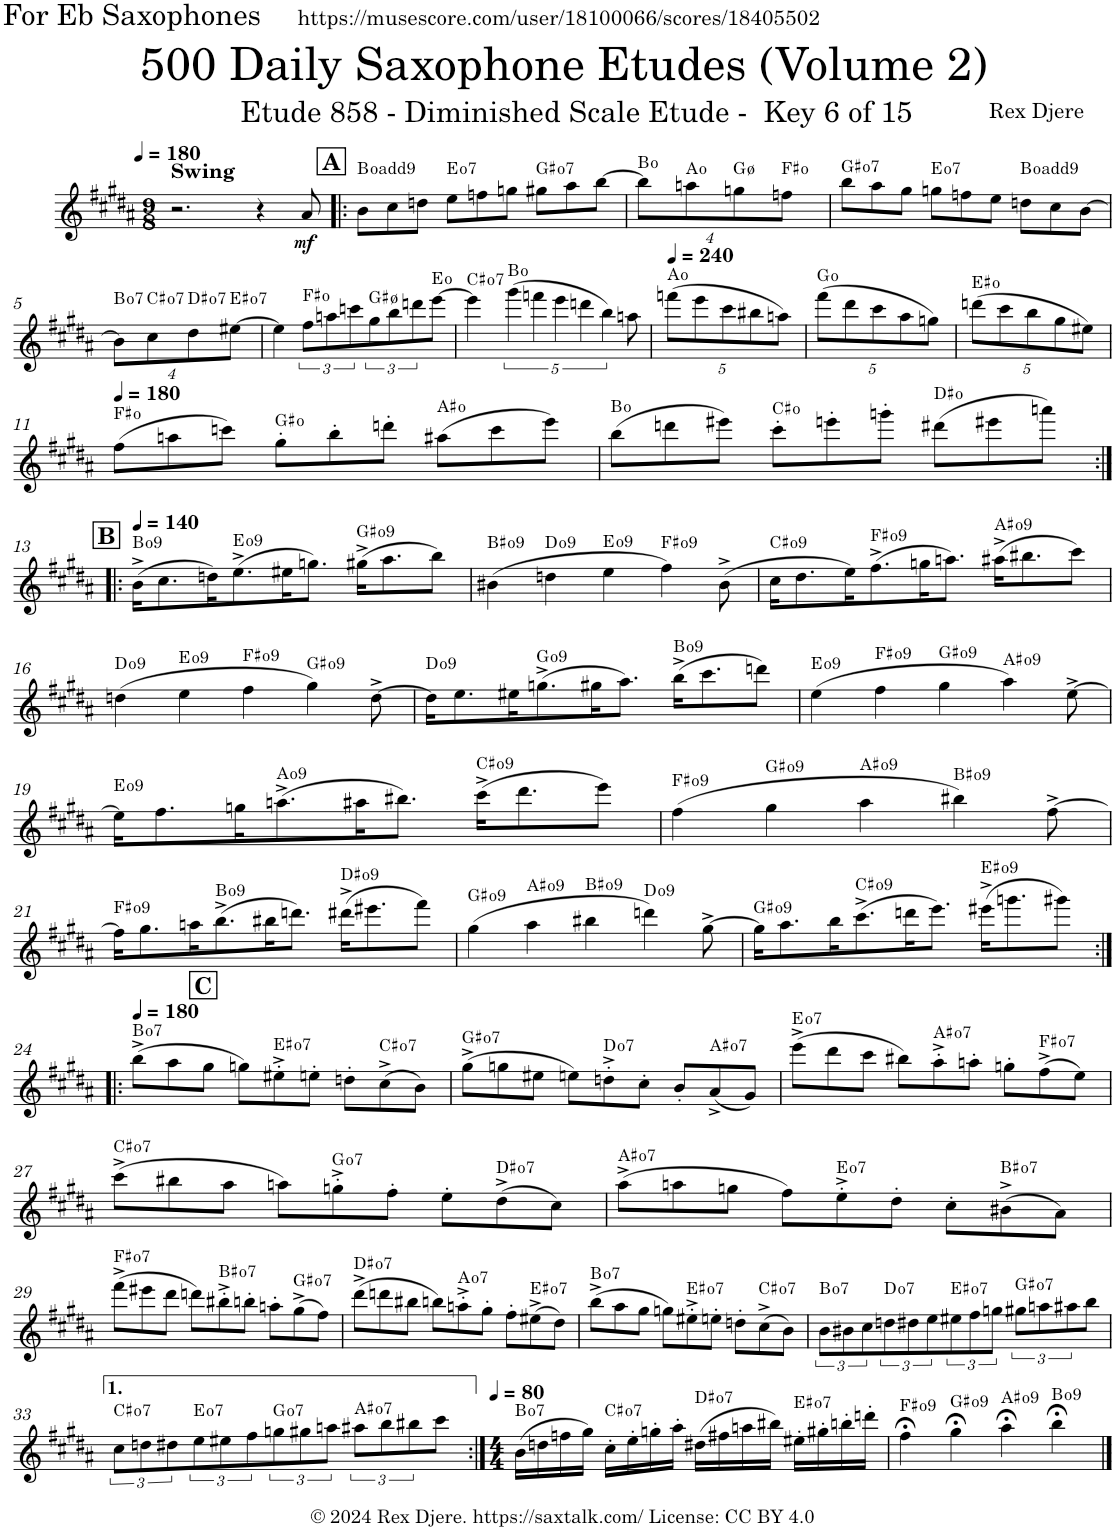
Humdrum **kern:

**kern	**dynam	**harte
*part1	*part1	*part1
*staff1	*staff1	*
*I"Alto Saxophone	*	*
*I'A. Sax.	*	*
*clefG2	*	*
*Trd5c9	*	*
*k[f#c#g#d#a#]	*	*
*M9/8	*	*
*MM180	*	*
=1	=1	=1
!LO:TX:a:B:t=Swing	!	!
2.r	.	.
4r	.	.
!	!LO:DY:b	!
8a#/	mf	.
!!LO:REH:place=s1:a:B:cj:fs=14:t=A
=2!|:	=2!|:	=2!|:
8b\L	.	B:dim(9)
8cc#\	.	.
8ddn\J	.	.
!	!	!LO:H:kt=7
8ee\L	.	E:dim7
8ffn\	.	.
8ggn\J	.	.
!	!	!LO:H:kt=7
8gg#X\L	.	G#:dim7
8aa#\	.	.
[8bb\J	.	.
=3	=3	=3
*Xbrackettup	*	*
32%9bb\L]	.	B:dim
32%9aan\	.	A:dim
32%9ggn\	.	G:hdim7
32%9ffn\J	.	F#:dim
=4	=4	=4
!	!	!LO:H:kt=7
8bb\L	.	G#:dim7
8aa#\	.	.
8gg#\J	.	.
!	!	!LO:H:kt=7
8ggn\L	.	E:dim7
8ffn\	.	.
8ee\J	.	.
8ddn\L	.	B:dim(9)
8cc#\	.	.
[8b\J	.	.
!!LO:LB:g=z
=5	=5	=5
!	!	!LO:H:kt=7
32%9b\L]	.	B:dim7
!	!	!LO:H:kt=7
32%9cc#\	.	C#:dim7
!	!	!LO:H:kt=7
32%9dd#\	.	D#:dim7
!	!	!LO:H:kt=7
[32%9ee#X\J	.	E#:dim7
=6	=6	=6
4ee#\]	.	.
8ff#\L	.	F#:dim
8aan\	.	.
8cccn\	.	.
8gg#\	.	G#:hdim7
8bb\	.	.
8dddn\	.	.
[8eee\J	.	E:dim
=7	=7	=7
!	!	!LO:H:kt=7
4eee\]	.	C#:dim7
*brackettup	*	*
(20%3ggg#\	.	B:dim
20%3fffn\	.	.
20%3eee\	.	.
20%3dddn\	.	.
20%3bb\)	.	.
8aan\	.	.
=8	=8	=8
*Xbrackettup	*	*
*MM240	*	*
(40%9fffn\L	.	A:dim
40%9eee\	.	.
40%9ccc#\	.	.
40%9bb#X\	.	.
40%9aan\J)	.	.
=9	=9	=9
(40%9fff#\L	.	G:dim
40%9ddd#\	.	.
40%9ccc#\	.	.
40%9aa#\	.	.
40%9ggn\J)	.	.
=10	=10	=10
(40%9dddn\L	.	E#:dim
40%9ccc#\	.	.
40%9bb\	.	.
40%9gg#\	.	.
40%9ee#X\J)	.	.
!!LO:LB:g=z
=11	=11	=11
*MM180	*	*
(8ff#\L	.	F#:dim
8aan\	.	.
8cccn\J)	.	.
8gg#'\L	.	G#:dim
8bb'\	.	.
8dddn'\J	.	.
(8aa#X\L	.	A#:dim
8ccc\	.	.
8eee\J)	.	.
=12	=12	=12
(8bb\L	.	B:dim
8dddn\	.	.
8eee#X\J)	.	.
8ccc#'\L	.	C#:dim
8eeen'\	.	.
8gggn'\J	.	.
(8ddd#X\L	.	D#:dim
8eee#X\	.	.
8aaan\J)	.	.
!!LO:LB:g=z
=13:|!|:	=13:|!|:	=13:|!|:
!!LO:REH:place=s1:a:B:cj:fs=14:t=B
*MM140	*	*
!	!	!LO:H:kt=7
(16b^\KL	.	B:dim7(9)
8.cc#\	.	.
16ddn\K)	.	.
!	!	!LO:H:kt=7
(8.ee^\	.	E:dim7(9)
16ee#X\K	.	.
8.ggn\J)	.	.
!	!	!LO:H:kt=7
(16gg#X^\KL	.	G#:dim7(9)
8.aa#\	.	.
8bb\J)	.	.
=14	=14	=14
!	!	!LO:H:kt=7
(4b#X\	.	B#:dim7(9)
!	!	!LO:H:kt=7
4ddn\	.	D:dim7(9)
!	!	!LO:H:kt=7
4ee\	.	E:dim7(9)
!	!	!LO:H:kt=7
4ff#\)	.	F#:dim7(9)
(8b#^\	.	.
=15	=15	=15
!	!	!LO:H:kt=7
16cc#\KL	.	C#:dim7(9)
8.dd#\	.	.
16ee\K)	.	.
!	!	!LO:H:kt=7
(8.ff#^\	.	F#:dim7(9)
16ggn\K	.	.
8.aan\J)	.	.
!	!	!LO:H:kt=7
(16aa#X^\KL	.	A#:dim7(9)
8.bb#X\	.	.
8ccc#\J)	.	.
!!LO:LB:g=z
=16	=16	=16
!	!	!LO:H:kt=7
(4ddn\	.	D:dim7(9)
!	!	!LO:H:kt=7
4ee\	.	E:dim7(9)
!	!	!LO:H:kt=7
4ff#\	.	F#:dim7(9)
!	!	!LO:H:kt=7
4gg#\)	.	G#:dim7(9)
[8dd^\	.	.
=17	=17	=17
!	!	!LO:H:kt=7
16dd\KL]	.	D:dim7(9)
8.ee\	.	.
16ee#X\K	.	.
!	!	!LO:H:kt=7
(8.ggn^\	.	G:dim7(9)
16gg#X\K	.	.
8.aa#\J)	.	.
!	!	!LO:H:kt=7
(16bb^\KL	.	B:dim7(9)
8.ccc#\	.	.
8dddn\J)	.	.
=18	=18	=18
!	!	!LO:H:kt=7
(4ee\	.	E:dim7(9)
!	!	!LO:H:kt=7
4ff#\	.	F#:dim7(9)
!	!	!LO:H:kt=7
4gg#\	.	G#:dim7(9)
!	!	!LO:H:kt=7
4aa#\)	.	A#:dim7(9)
[8ee^\	.	.
!!LO:LB:g=z
=19	=19	=19
!	!	!LO:H:kt=7
16ee\KL]	.	E:dim7(9)
8.ff#\	.	.
16ggn\K	.	.
!	!	!LO:H:kt=7
(8.aan^\	.	A:dim7(9)
16aa#X\K	.	.
8.bb#X\J)	.	.
!	!	!LO:H:kt=7
(16ccc#^\KL	.	C#:dim7(9)
8.ddd#\	.	.
8eee\J)	.	.
=20	=20	=20
!	!	!LO:H:kt=7
(4ff#\	.	F#:dim7(9)
!	!	!LO:H:kt=7
4gg#\	.	G#:dim7(9)
!	!	!LO:H:kt=7
4aa#\	.	A#:dim7(9)
!	!	!LO:H:kt=7
4bb#X\)	.	B#:dim7(9)
[8ff#^\	.	.
!!LO:LB:g=z
=21	=21	=21
!	!	!LO:H:kt=7
16ff#\KL]	.	F#:dim7(9)
8.gg#\	.	.
16aan\K	.	.
!	!	!LO:H:kt=7
(8.bb^\	.	B:dim7(9)
16bb#X\K	.	.
8.dddn\J)	.	.
!	!	!LO:H:kt=7
(16ddd#X^\KL	.	D#:dim7(9)
8.eee#X\	.	.
8fff#\J)	.	.
=22	=22	=22
!	!	!LO:H:kt=7
(4gg#\	.	G#:dim7(9)
!	!	!LO:H:kt=7
4aa#\	.	A#:dim7(9)
!	!	!LO:H:kt=7
4bb#X\	.	B#:dim7(9)
!	!	!LO:H:kt=7
4dddn\)	.	D:dim7(9)
[8gg#^\	.	.
=23	=23	=23
!	!	!LO:H:kt=7
16gg#\KL]	.	G#:dim7(9)
8.aa#\	.	.
16bb\K	.	.
!	!	!LO:H:kt=7
(8.ccc#^\	.	C#:dim7(9)
16dddn\K	.	.
8.eee\J)	.	.
!	!	!LO:H:kt=7
(16eee#X^\KL	.	E#:dim7(9)
8.gggn\	.	.
8ggg#X\J)	.	.
!!LO:LB:g=z
=24:|!|:	=24:|!|:	=24:|!|:
!!LO:REH:place=s1:a:B:cj:fs=14:t=C:qo=1
*MM180	*	*
!	!	!LO:H:kt=7
(8bb^\L	.	B:dim7
8aa#\	.	.
8gg#\J	.	.
8ggn\L)	.	.
!	!	!LO:H:kt=7
8ee#X'^\	.	E#:dim7
8een'\J	.	.
8ddn'\L	.	.
!	!	!LO:H:kt=7
(8cc#^\	.	C#:dim7
8b\J)	.	.
=25	=25	=25
!	!	!LO:H:kt=7
(8gg#^\L	.	G#:dim7
8ggn\	.	.
8ee#X\J	.	.
8een\L)	.	.
!	!	!LO:H:kt=7
8ddn'^\	.	D:dim7
8cc#'\J	.	.
8b'/L	.	.
!	!	!LO:H:kt=7
(8a#^/	.	A#:dim7
8g#/J)	.	.
=26	=26	=26
!	!	!LO:H:kt=7
(8eee^\L	.	E:dim7
8ddd#\	.	.
8ccc#\J	.	.
8bb#X\L)	.	.
!	!	!LO:H:kt=7
8aa#'^\	.	A#:dim7
8aan'\J	.	.
8ggn'\L	.	.
!	!	!LO:H:kt=7
(8ff#^\	.	F#:dim7
8ee\J)	.	.
!!LO:LB:g=z
=27	=27	=27
!	!	!LO:H:kt=7
(8ccc#^\L	.	C#:dim7
8bb#X\	.	.
8aa#\J	.	.
8aan\L)	.	.
!	!	!LO:H:kt=7
8ggn'^\	.	G:dim7
8ff#'\J	.	.
8ee'\L	.	.
!	!	!LO:H:kt=7
(8dd#^\	.	D#:dim7
8cc#\J)	.	.
=28	=28	=28
!	!	!LO:H:kt=7
(8aa#^\L	.	A#:dim7
8aan\	.	.
8ggn\J	.	.
8ff#\L)	.	.
!	!	!LO:H:kt=7
8ee'^\	.	E:dim7
8dd#'\J	.	.
8cc#'\L	.	.
!	!	!LO:H:kt=7
(8b#X^\	.	B#:dim7
8a#\J)	.	.
!!LO:LB:g=z
=29	=29	=29
!	!	!LO:H:kt=7
(8fff#^\L	.	F#:dim7
8eee#X\	.	.
8ddd#\J	.	.
8dddn\L)	.	.
!	!	!LO:H:kt=7
8bb#X'^\	.	B#:dim7
8bbn'\J	.	.
8aan'\L	.	.
!	!	!LO:H:kt=7
(8gg#^\	.	G#:dim7
8ff#\J)	.	.
=30	=30	=30
!	!	!LO:H:kt=7
(8ddd#^\L	.	D#:dim7
8dddn\	.	.
8bb#X\J	.	.
8bbn\L)	.	.
!	!	!LO:H:kt=7
8aan'^\	.	A:dim7
8gg#'\J	.	.
8ff#'\L	.	.
!	!	!LO:H:kt=7
(8ee#X^\	.	E#:dim7
8dd#\J)	.	.
=31	=31	=31
!	!	!LO:H:kt=7
(8bb^\L	.	B:dim7
8aa#\	.	.
8gg#\J	.	.
8ggn\L)	.	.
!	!	!LO:H:kt=7
8ee#X'^\	.	E#:dim7
8een'\J	.	.
8ddn'\L	.	.
!	!	!LO:H:kt=7
(8cc#^\	.	C#:dim7
8b\J)	.	.
=32	=32	=32
*brackettup	*	*
!	!	!LO:H:kt=7
12b\L	.	B:dim7
12b#X\	.	.
12cc#\	.	.
!	!	!LO:H:kt=7
12ddn\	.	D:dim7
12dd#X\	.	.
12ee\	.	.
!	!	!LO:H:kt=7
12ee#X\	.	E#:dim7
12ff#\	.	.
12ggn\J	.	.
!	!	!LO:H:kt=7
12gg#X\L	.	G#:dim7
12aan\	.	.
12aa#X\	.	.
8bb\J	.	.
!!LO:LB:g=z
=33	=33	=33
!	!	!LO:H:kt=7
12cc#\L	.	C#:dim7
12ddn\	.	.
12dd#X\	.	.
!	!	!LO:H:kt=7
12ee\	.	E:dim7
12ee#X\	.	.
12ff#\	.	.
!	!	!LO:H:kt=7
12ggn\	.	G:dim7
12gg#X\	.	.
12aan\J	.	.
!	!	!LO:H:kt=7
12aa#X\L	.	A#:dim7
12bb\	.	.
12bb#X\	.	.
8ccc#\J	.	.
=34:|!	=34:|!	=34:|!
*M4/4	*	*
*MM80	*	*
!	!	!LO:H:kt=7
(16b\LL	.	B:dim7
16ddn\	.	.
16ffn\	.	.
16gg#\JJ)	.	.
!	!	!LO:H:kt=7
16cc#'\LL	.	C#:dim7
16ee'\	.	.
16ggn'\	.	.
16aa#'\JJ	.	.
!	!	!LO:H:kt=7
(16dd#X\LL	.	D#:dim7
16ff#X\	.	.
16aan\	.	.
16bb#X\JJ)	.	.
!	!	!LO:H:kt=7
16ee#X'\LL	.	E#:dim7
16gg#X'\	.	.
16bbn'\	.	.
16dddn'\JJ	.	.
=35	=35	=35
!	!	!LO:H:kt=7
4ff#;<\	.	F#:dim7(9)
!	!	!LO:H:kt=7
4gg#;<\	.	G#:dim7(9)
!	!	!LO:H:kt=7
4aa#;<\	.	A#:dim7(9)
!	!	!LO:H:kt=7
4bb;<\	.	B:dim7(9)
==	==	==
*-	*-	*-
